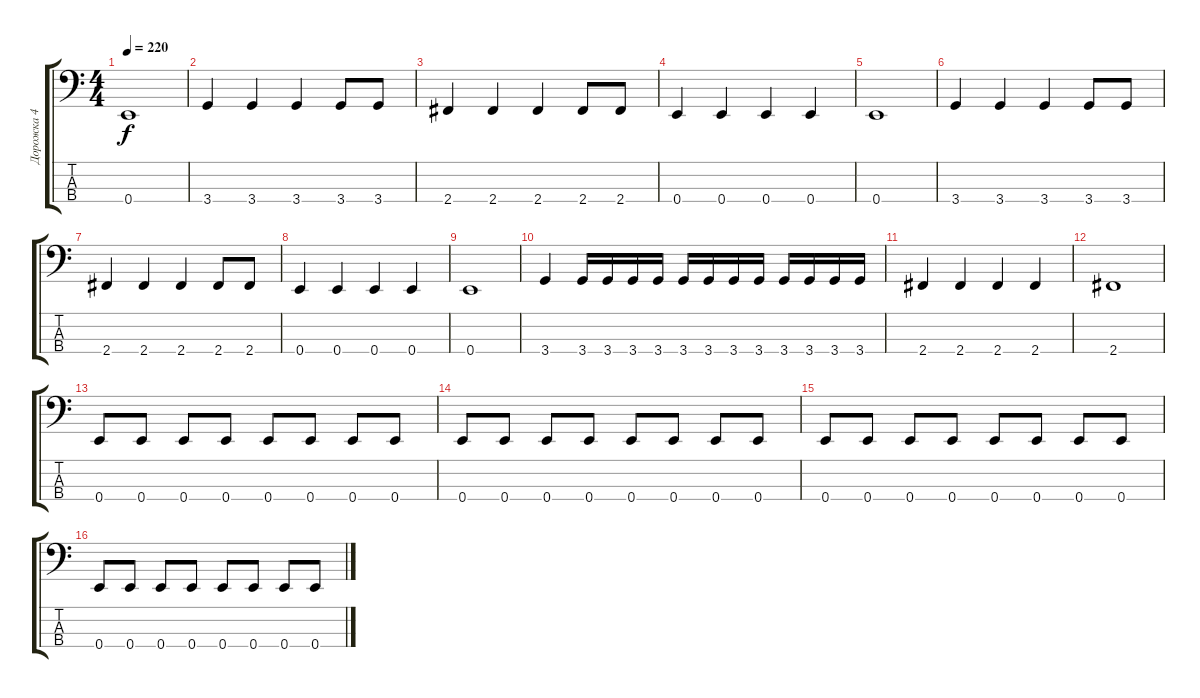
\track ("Дорожка 4" "Дорожка 4") {instrument electricbassfinger}
\staff {score tabs}
\tuning (G2 D2 A1 E1) {hide}
\ts (4 4)
\tempo 220
\clef f4
\ks c
0.4.1{dy f} |
3.4.4 3.4.4 3.4.4 3.4.8 3.4.8 |
2.4.4 2.4.4 2.4.4 2.4.8 2.4.8 |
0.4.4 0.4.4 0.4.4 0.4.4 |
0.4.1 |
3.4.4 3.4.4 3.4.4 3.4.8 3.4.8 |
2.4.4 2.4.4 2.4.4 2.4.8 2.4.8 |
0.4.4 0.4.4 0.4.4 0.4.4 |
0.4.1 |
3.4.4 3.4.16 3.4.16 3.4.16 3.4.16 3.4.16 3.4.16 3.4.16 3.4.16 3.4.16 3.4.16 3.4.16 3.4.16 |
2.4.4 2.4.4 2.4.4 2.4.4 |
2.4.1 |
0.4.8 0.4.8 0.4.8 0.4.8 0.4.8 0.4.8 0.4.8 0.4.8 |
0.4.8 0.4.8 0.4.8 0.4.8 0.4.8 0.4.8 0.4.8 0.4.8 |
0.4.8 0.4.8 0.4.8 0.4.8 0.4.8 0.4.8 0.4.8 0.4.8 |
0.4.8 0.4.8 0.4.8 0.4.8 0.4.8 0.4.8 0.4.8 0.4.8
